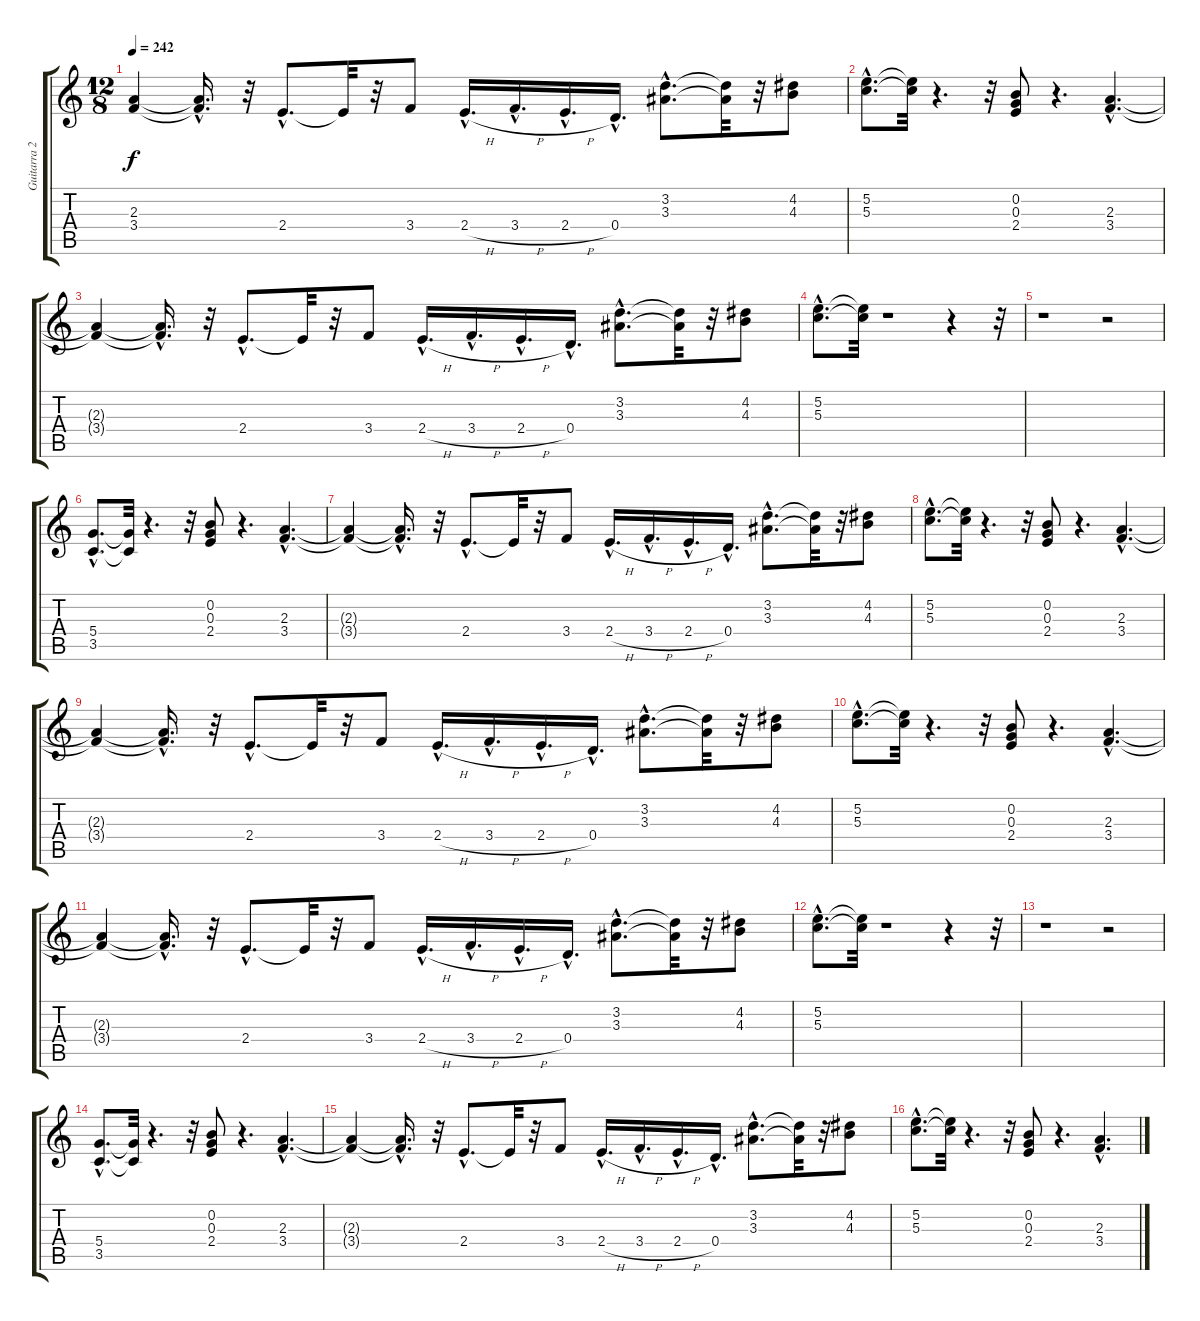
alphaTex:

\track ("Guitarra 2" "Guitarra 2") {instrument overdrivenguitar}
\staff {score tabs}
\tuning (E4 B3 G3 D3 A2 E2) {hide}
\ts (12 8)
\tempo 242
\clef g2
\ks c
(2.3{t} 3.4{t}).4{dy f} (2.3{hac t} 3.4{hac t}).16{d} r.32 2.4{hac}.8{d} 2.4{t}.32 r.32 3.4.8 2.4{h hac}.16{d} 3.4{h hac}.16{d} 2.4{h hac}.16{d} 0.4{hac}.16{d} (3.2{hac} 3.3{hac}).8{d} (3.2{t} 3.3{t}).32 r.32 (4.2 4.3).8 |
(5.2{hac} 5.3{hac}).8{d} (5.2{t} 5.3{t}).32 r.4{d} r.32 (0.2 0.3 2.4).8 r.4{d} (2.3{hac} 3.4{hac}).4{d} |
(2.3{t} 3.4{t}).4 (2.3{hac t} 3.4{hac t}).16{d} r.32 2.4{hac}.8{d} 2.4{t}.32 r.32 3.4.8 2.4{h hac}.16{d} 3.4{h hac}.16{d} 2.4{h hac}.16{d} 0.4{hac}.16{d} (3.2{hac} 3.3{hac}).8{d} (3.2{t} 3.3{t}).32 r.32 (4.2 4.3).8 |
(5.2{hac} 5.3{hac}).8{d} (5.2{t} 5.3{t}).32 r.1 r.4 r.32 |
r.1 r.2 |
(5.4{hac} 3.5{hac}).8{d} (5.4{t} 3.5{t}).32 r.4{d} r.32 (0.2 0.3 2.4).8 r.4{d} (2.3{hac} 3.4{hac}).4{d} |
(2.3{t} 3.4{t}).4 (2.3{hac t} 3.4{hac t}).16{d} r.32 2.4{hac}.8{d} 2.4{t}.32 r.32 3.4.8 2.4{h hac}.16{d} 3.4{h hac}.16{d} 2.4{h hac}.16{d} 0.4{hac}.16{d} (3.2{hac} 3.3{hac}).8{d} (3.2{t} 3.3{t}).32 r.32 (4.2 4.3).8 |
(5.2{hac} 5.3{hac}).8{d} (5.2{t} 5.3{t}).32 r.4{d} r.32 (0.2 0.3 2.4).8 r.4{d} (2.3{hac} 3.4{hac}).4{d} |
(2.3{t} 3.4{t}).4 (2.3{hac t} 3.4{hac t}).16{d} r.32 2.4{hac}.8{d} 2.4{t}.32 r.32 3.4.8 2.4{h hac}.16{d} 3.4{h hac}.16{d} 2.4{h hac}.16{d} 0.4{hac}.16{d} (3.2{hac} 3.3{hac}).8{d} (3.2{t} 3.3{t}).32 r.32 (4.2 4.3).8 |
(5.2{hac} 5.3{hac}).8{d} (5.2{t} 5.3{t}).32 r.4{d} r.32 (0.2 0.3 2.4).8 r.4{d} (2.3{hac} 3.4{hac}).4{d} |
(2.3{t} 3.4{t}).4 (2.3{hac t} 3.4{hac t}).16{d} r.32 2.4{hac}.8{d} 2.4{t}.32 r.32 3.4.8 2.4{h hac}.16{d} 3.4{h hac}.16{d} 2.4{h hac}.16{d} 0.4{hac}.16{d} (3.2{hac} 3.3{hac}).8{d} (3.2{t} 3.3{t}).32 r.32 (4.2 4.3).8 |
(5.2{hac} 5.3{hac}).8{d} (5.2{t} 5.3{t}).32 r.1 r.4 r.32 |
r.1 r.2 |
(5.4{hac} 3.5{hac}).8{d} (5.4{t} 3.5{t}).32 r.4{d} r.32 (0.2 0.3 2.4).8 r.4{d} (2.3{hac} 3.4{hac}).4{d} |
(2.3{t} 3.4{t}).4 (2.3{hac t} 3.4{hac t}).16{d} r.32 2.4{hac}.8{d} 2.4{t}.32 r.32 3.4.8 2.4{h hac}.16{d} 3.4{h hac}.16{d} 2.4{h hac}.16{d} 0.4{hac}.16{d} (3.2{hac} 3.3{hac}).8{d} (3.2{t} 3.3{t}).32 r.32 (4.2 4.3).8 |
(5.2{hac} 5.3{hac}).8{d} (5.2{t} 5.3{t}).32 r.4{d} r.32 (0.2 0.3 2.4).8 r.4{d} (2.3{hac} 3.4{hac}).4{d}
